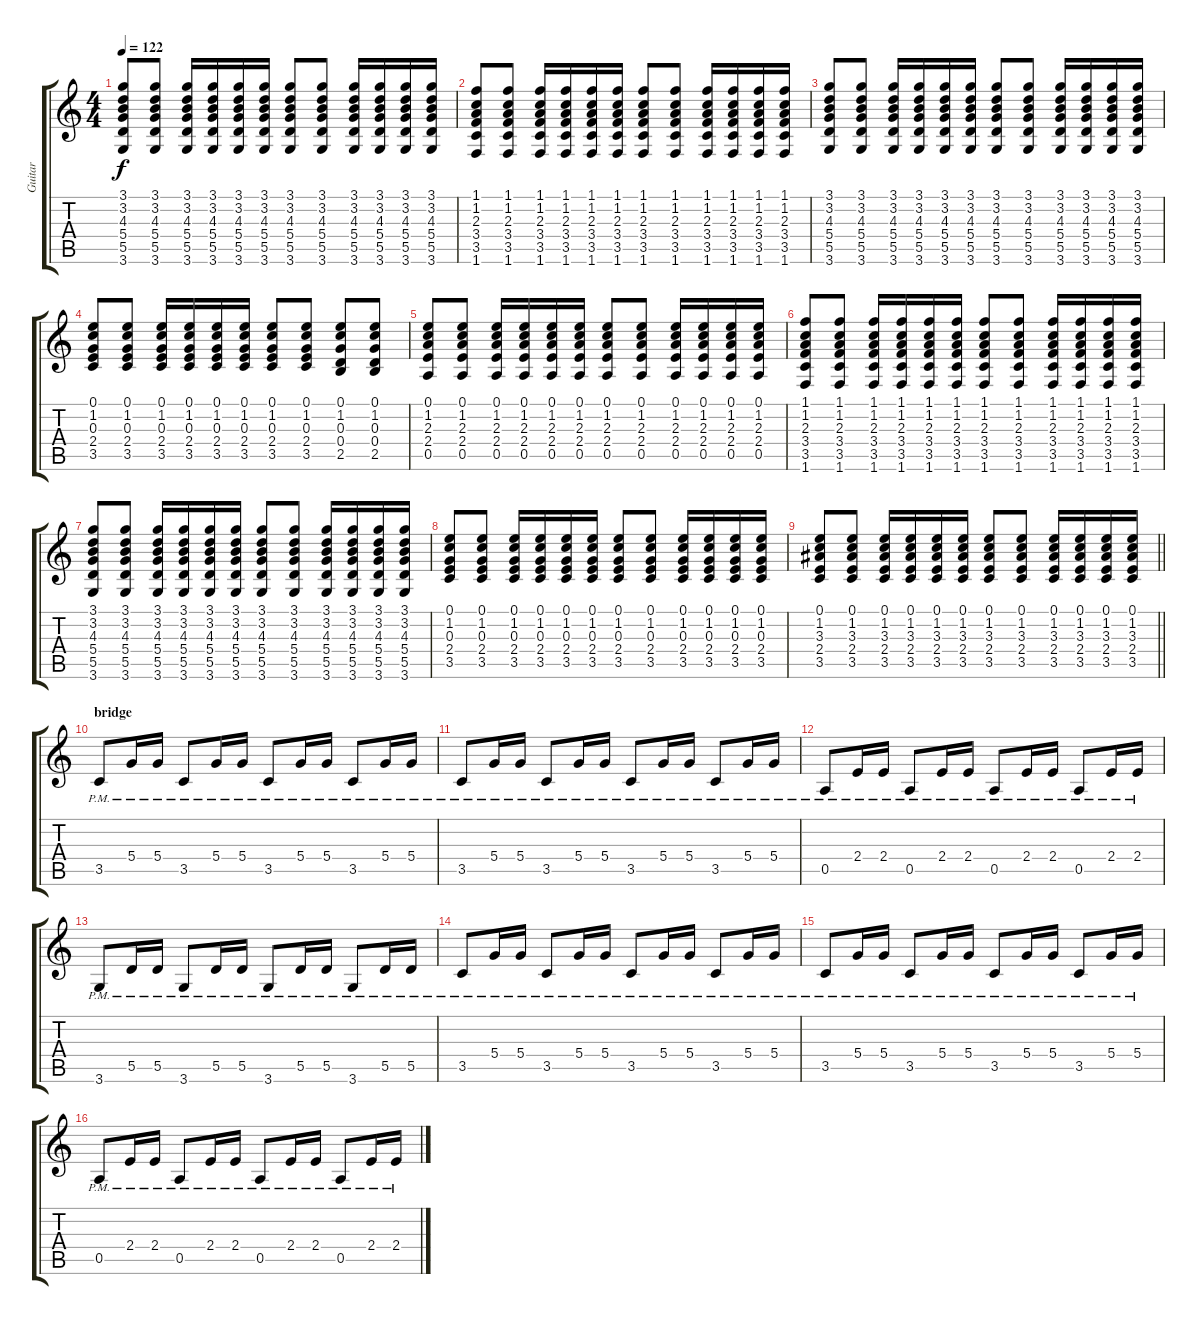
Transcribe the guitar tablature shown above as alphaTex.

\track ("Guitar" "Guitar") {instrument electricguitarmuted}
\staff {score tabs}
\tuning (E4 B3 G3 D3 A2 E2) {hide}
\ts (4 4)
\tempo 122
\clef g2
\ks c
(3.1 3.2 4.3 5.4 5.5 3.6).8{dy f} (3.1 3.2 4.3 5.4 5.5 3.6).8 (3.1 3.2 4.3 5.4 5.5 3.6).16 (3.1 3.2 4.3 5.4 5.5 3.6).16 (3.1 3.2 4.3 5.4 5.5 3.6).16 (3.1 3.2 4.3 5.4 5.5 3.6).16 (3.1 3.2 4.3 5.4 5.5 3.6).8 (3.1 3.2 4.3 5.4 5.5 3.6).8 (3.1 3.2 4.3 5.4 5.5 3.6).16 (3.1 3.2 4.3 5.4 5.5 3.6).16 (3.1 3.2 4.3 5.4 5.5 3.6).16 (3.1 3.2 4.3 5.4 5.5 3.6).16 |
(1.1 1.2 2.3 3.4 3.5 1.6).8 (1.1 1.2 2.3 3.4 3.5 1.6).8 (1.1 1.2 2.3 3.4 3.5 1.6).16 (1.1 1.2 2.3 3.4 3.5 1.6).16 (1.1 1.2 2.3 3.4 3.5 1.6).16 (1.1 1.2 2.3 3.4 3.5 1.6).16 (1.1 1.2 2.3 3.4 3.5 1.6).8 (1.1 1.2 2.3 3.4 3.5 1.6).8 (1.1 1.2 2.3 3.4 3.5 1.6).16 (1.1 1.2 2.3 3.4 3.5 1.6).16 (1.1 1.2 2.3 3.4 3.5 1.6).16 (1.1 1.2 2.3 3.4 3.5 1.6).16 |
(3.1 3.2 4.3 5.4 5.5 3.6).8 (3.1 3.2 4.3 5.4 5.5 3.6).8 (3.1 3.2 4.3 5.4 5.5 3.6).16 (3.1 3.2 4.3 5.4 5.5 3.6).16 (3.1 3.2 4.3 5.4 5.5 3.6).16 (3.1 3.2 4.3 5.4 5.5 3.6).16 (3.1 3.2 4.3 5.4 5.5 3.6).8 (3.1 3.2 4.3 5.4 5.5 3.6).8 (3.1 3.2 4.3 5.4 5.5 3.6).16 (3.1 3.2 4.3 5.4 5.5 3.6).16 (3.1 3.2 4.3 5.4 5.5 3.6).16 (3.1 3.2 4.3 5.4 5.5 3.6).16 |
(0.1 1.2 0.3 2.4 3.5).8 (0.1 1.2 0.3 2.4 3.5).8 (0.1 1.2 0.3 2.4 3.5).16 (0.1 1.2 0.3 2.4 3.5).16 (0.1 1.2 0.3 2.4 3.5).16 (0.1 1.2 0.3 2.4 3.5).16 (0.1 1.2 0.3 2.4 3.5).8 (0.1 1.2 0.3 2.4 3.5).8 (0.1 1.2 0.3 0.4 2.5).8 (0.1 1.2 0.3 0.4 2.5).8 |
(0.1 1.2 2.3 2.4 0.5).8 (0.1 1.2 2.3 2.4 0.5).8 (0.1 1.2 2.3 2.4 0.5).16 (0.1 1.2 2.3 2.4 0.5).16 (0.1 1.2 2.3 2.4 0.5).16 (0.1 1.2 2.3 2.4 0.5).16 (0.1 1.2 2.3 2.4 0.5).8 (0.1 1.2 2.3 2.4 0.5).8 (0.1 1.2 2.3 2.4 0.5).16 (0.1 1.2 2.3 2.4 0.5).16 (0.1 1.2 2.3 2.4 0.5).16 (0.1 1.2 2.3 2.4 0.5).16 |
(1.1 1.2 2.3 3.4 3.5 1.6).8 (1.1 1.2 2.3 3.4 3.5 1.6).8 (1.1 1.2 2.3 3.4 3.5 1.6).16 (1.1 1.2 2.3 3.4 3.5 1.6).16 (1.1 1.2 2.3 3.4 3.5 1.6).16 (1.1 1.2 2.3 3.4 3.5 1.6).16 (1.1 1.2 2.3 3.4 3.5 1.6).8 (1.1 1.2 2.3 3.4 3.5 1.6).8 (1.1 1.2 2.3 3.4 3.5 1.6).16 (1.1 1.2 2.3 3.4 3.5 1.6).16 (1.1 1.2 2.3 3.4 3.5 1.6).16 (1.1 1.2 2.3 3.4 3.5 1.6).16 |
(3.1 3.2 4.3 5.4 5.5 3.6).8 (3.1 3.2 4.3 5.4 5.5 3.6).8 (3.1 3.2 4.3 5.4 5.5 3.6).16 (3.1 3.2 4.3 5.4 5.5 3.6).16 (3.1 3.2 4.3 5.4 5.5 3.6).16 (3.1 3.2 4.3 5.4 5.5 3.6).16 (3.1 3.2 4.3 5.4 5.5 3.6).8 (3.1 3.2 4.3 5.4 5.5 3.6).8 (3.1 3.2 4.3 5.4 5.5 3.6).16 (3.1 3.2 4.3 5.4 5.5 3.6).16 (3.1 3.2 4.3 5.4 5.5 3.6).16 (3.1 3.2 4.3 5.4 5.5 3.6).16 |
(0.1 1.2 0.3 2.4 3.5).8 (0.1 1.2 0.3 2.4 3.5).8 (0.1 1.2 0.3 2.4 3.5).16 (0.1 1.2 0.3 2.4 3.5).16 (0.1 1.2 0.3 2.4 3.5).16 (0.1 1.2 0.3 2.4 3.5).16 (0.1 1.2 0.3 2.4 3.5).8 (0.1 1.2 0.3 2.4 3.5).8 (0.1 1.2 0.3 2.4 3.5).16 (0.1 1.2 0.3 2.4 3.5).16 (0.1 1.2 0.3 2.4 3.5).16 (0.1 1.2 0.3 2.4 3.5).16 |
\barLineRight lightlight
(0.1 1.2 3.3 2.4 3.5).8 (0.1 1.2 3.3 2.4 3.5).8 (0.1 1.2 3.3 2.4 3.5).16 (0.1 1.2 3.3 2.4 3.5).16 (0.1 1.2 3.3 2.4 3.5).16 (0.1 1.2 3.3 2.4 3.5).16 (0.1 1.2 3.3 2.4 3.5).8 (0.1 1.2 3.3 2.4 3.5).8 (0.1 1.2 3.3 2.4 3.5).16 (0.1 1.2 3.3 2.4 3.5).16 (0.1 1.2 3.3 2.4 3.5).16 (0.1 1.2 3.3 2.4 3.5).16 |
\section ("" "bridge")
3.5{pm}.8{volume 12 instrument electricguitarmuted} 5.4{pm}.16 5.4{pm}.16 3.5{pm}.8 5.4{pm}.16 5.4{pm}.16 3.5{pm}.8 5.4{pm}.16 5.4{pm}.16 3.5{pm}.8 5.4{pm}.16 5.4{pm}.16 |
3.5{pm}.8 5.4{pm}.16 5.4{pm}.16 3.5{pm}.8 5.4{pm}.16 5.4{pm}.16 3.5{pm}.8 5.4{pm}.16 5.4{pm}.16 3.5{pm}.8 5.4{pm}.16 5.4{pm}.16 |
0.5{pm}.8 2.4{pm}.16 2.4{pm}.16 0.5{pm}.8 2.4{pm}.16 2.4{pm}.16 0.5{pm}.8 2.4{pm}.16 2.4{pm}.16 0.5{pm}.8 2.4{pm}.16 2.4{pm}.16 |
3.6{pm}.8 5.5{pm}.16 5.5{pm}.16 3.6{pm}.8 5.5{pm}.16 5.5{pm}.16 3.6{pm}.8 5.5{pm}.16 5.5{pm}.16 3.6{pm}.8 5.5{pm}.16 5.5{pm}.16 |
3.5{pm}.8 5.4{pm}.16 5.4{pm}.16 3.5{pm}.8 5.4{pm}.16 5.4{pm}.16 3.5{pm}.8 5.4{pm}.16 5.4{pm}.16 3.5{pm}.8 5.4{pm}.16 5.4{pm}.16 |
3.5{pm}.8 5.4{pm}.16 5.4{pm}.16 3.5{pm}.8 5.4{pm}.16 5.4{pm}.16 3.5{pm}.8 5.4{pm}.16 5.4{pm}.16 3.5{pm}.8 5.4{pm}.16 5.4{pm}.16 |
0.5{pm}.8 2.4{pm}.16 2.4{pm}.16 0.5{pm}.8 2.4{pm}.16 2.4{pm}.16 0.5{pm}.8 2.4{pm}.16 2.4{pm}.16 0.5{pm}.8 2.4{pm}.16 2.4{pm}.16
